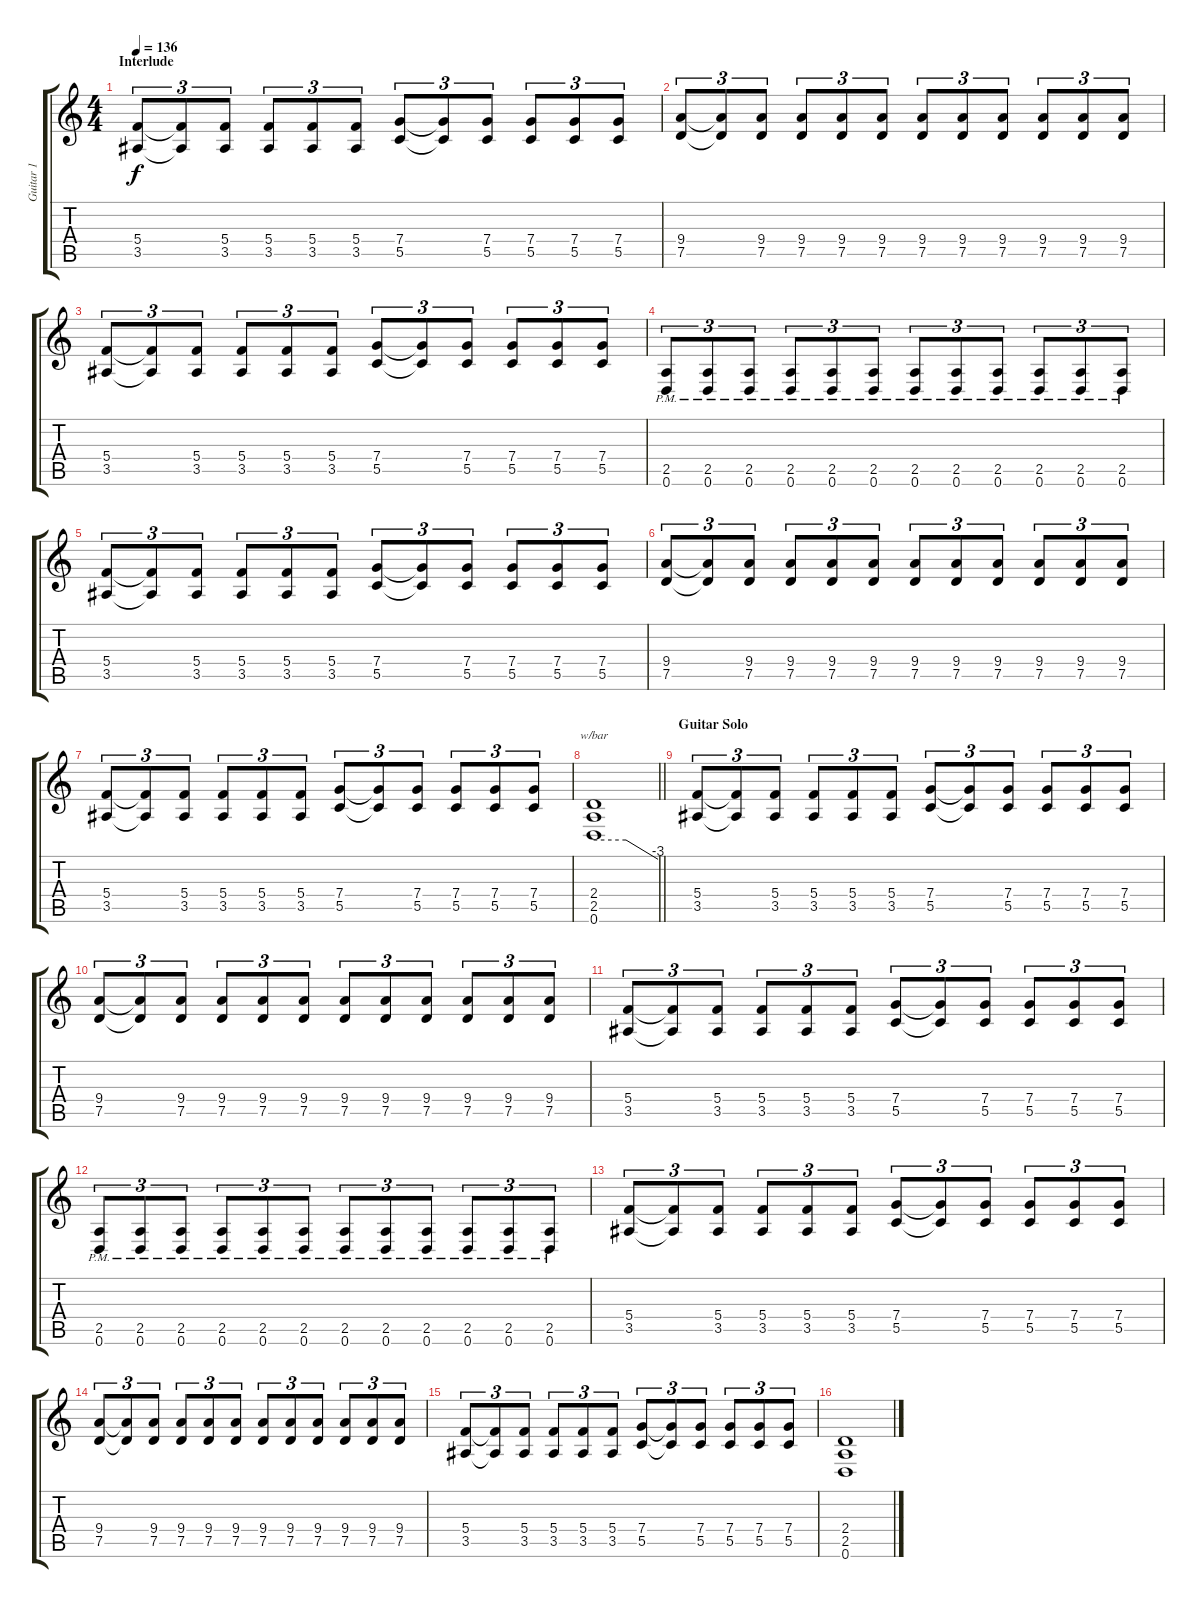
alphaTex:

\track ("Guitar 1" "Guitar 1") {instrument distortionguitar}
\staff {score tabs}
\tuning (D4 A3 F3 C3 G2 D2) {hide}
\ts (4 4)
\section ("" "Interlude")
\tempo 136
\clef g2
\ks c
(5.4 3.5).8{tu (3 2) dy f} (5.4{t} 3.5{t}).8{tu (3 2)} (5.4 3.5).8{tu (3 2)} (5.4 3.5).8{tu (3 2)} (5.4 3.5).8{tu (3 2)} (5.4 3.5).8{tu (3 2)} (7.4 5.5).8{tu (3 2)} (7.4{t} 5.5{t}).8{tu (3 2)} (7.4 5.5).8{tu (3 2)} (7.4 5.5).8{tu (3 2)} (7.4 5.5).8{tu (3 2)} (7.4 5.5).8{tu (3 2)} |
(9.4 7.5).8{tu (3 2)} (9.4{t} 7.5{t}).8{tu (3 2)} (9.4 7.5).8{tu (3 2)} (9.4 7.5).8{tu (3 2)} (9.4 7.5).8{tu (3 2)} (9.4 7.5).8{tu (3 2)} (9.4 7.5).8{tu (3 2)} (9.4 7.5).8{tu (3 2)} (9.4 7.5).8{tu (3 2)} (9.4 7.5).8{tu (3 2)} (9.4 7.5).8{tu (3 2)} (9.4 7.5).8{tu (3 2)} |
(5.4 3.5).8{tu (3 2)} (5.4{t} 3.5{t}).8{tu (3 2)} (5.4 3.5).8{tu (3 2)} (5.4 3.5).8{tu (3 2)} (5.4 3.5).8{tu (3 2)} (5.4 3.5).8{tu (3 2)} (7.4 5.5).8{tu (3 2)} (7.4{t} 5.5{t}).8{tu (3 2)} (7.4 5.5).8{tu (3 2)} (7.4 5.5).8{tu (3 2)} (7.4 5.5).8{tu (3 2)} (7.4 5.5).8{tu (3 2)} |
(2.5{pm} 0.6{pm}).8{tu (3 2)} (2.5{pm} 0.6{pm}).8{tu (3 2)} (2.5{pm} 0.6{pm}).8{tu (3 2)} (2.5{pm} 0.6{pm}).8{tu (3 2)} (2.5{pm} 0.6{pm}).8{tu (3 2)} (2.5{pm} 0.6{pm}).8{tu (3 2)} (2.5{pm} 0.6{pm}).8{tu (3 2)} (2.5{pm} 0.6{pm}).8{tu (3 2)} (2.5{pm} 0.6{pm}).8{tu (3 2)} (2.5{pm} 0.6{pm}).8{tu (3 2)} (2.5{pm} 0.6{pm}).8{tu (3 2)} (2.5{pm} 0.6{pm}).8{tu (3 2)} |
(5.4 3.5).8{tu (3 2)} (5.4{t} 3.5{t}).8{tu (3 2)} (5.4 3.5).8{tu (3 2)} (5.4 3.5).8{tu (3 2)} (5.4 3.5).8{tu (3 2)} (5.4 3.5).8{tu (3 2)} (7.4 5.5).8{tu (3 2)} (7.4{t} 5.5{t}).8{tu (3 2)} (7.4 5.5).8{tu (3 2)} (7.4 5.5).8{tu (3 2)} (7.4 5.5).8{tu (3 2)} (7.4 5.5).8{tu (3 2)} |
(9.4 7.5).8{tu (3 2)} (9.4{t} 7.5{t}).8{tu (3 2)} (9.4 7.5).8{tu (3 2)} (9.4 7.5).8{tu (3 2)} (9.4 7.5).8{tu (3 2)} (9.4 7.5).8{tu (3 2)} (9.4 7.5).8{tu (3 2)} (9.4 7.5).8{tu (3 2)} (9.4 7.5).8{tu (3 2)} (9.4 7.5).8{tu (3 2)} (9.4 7.5).8{tu (3 2)} (9.4 7.5).8{tu (3 2)} |
(5.4 3.5).8{tu (3 2)} (5.4{t} 3.5{t}).8{tu (3 2)} (5.4 3.5).8{tu (3 2)} (5.4 3.5).8{tu (3 2)} (5.4 3.5).8{tu (3 2)} (5.4 3.5).8{tu (3 2)} (7.4 5.5).8{tu (3 2)} (7.4{t} 5.5{t}).8{tu (3 2)} (7.4 5.5).8{tu (3 2)} (7.4 5.5).8{tu (3 2)} (7.4 5.5).8{tu (3 2)} (7.4 5.5).8{tu (3 2)} |
\barLineRight lightlight
(2.4 2.5 0.6).1{tbe (custom default 0 0 30 0 60 -12)} |
\section ("" "Guitar Solo")
(5.4 3.5).8{tu (3 2)} (5.4{t} 3.5{t}).8{tu (3 2)} (5.4 3.5).8{tu (3 2)} (5.4 3.5).8{tu (3 2)} (5.4 3.5).8{tu (3 2)} (5.4 3.5).8{tu (3 2)} (7.4 5.5).8{tu (3 2)} (7.4{t} 5.5{t}).8{tu (3 2)} (7.4 5.5).8{tu (3 2)} (7.4 5.5).8{tu (3 2)} (7.4 5.5).8{tu (3 2)} (7.4 5.5).8{tu (3 2)} |
(9.4 7.5).8{tu (3 2)} (9.4{t} 7.5{t}).8{tu (3 2)} (9.4 7.5).8{tu (3 2)} (9.4 7.5).8{tu (3 2)} (9.4 7.5).8{tu (3 2)} (9.4 7.5).8{tu (3 2)} (9.4 7.5).8{tu (3 2)} (9.4 7.5).8{tu (3 2)} (9.4 7.5).8{tu (3 2)} (9.4 7.5).8{tu (3 2)} (9.4 7.5).8{tu (3 2)} (9.4 7.5).8{tu (3 2)} |
(5.4 3.5).8{tu (3 2)} (5.4{t} 3.5{t}).8{tu (3 2)} (5.4 3.5).8{tu (3 2)} (5.4 3.5).8{tu (3 2)} (5.4 3.5).8{tu (3 2)} (5.4 3.5).8{tu (3 2)} (7.4 5.5).8{tu (3 2)} (7.4{t} 5.5{t}).8{tu (3 2)} (7.4 5.5).8{tu (3 2)} (7.4 5.5).8{tu (3 2)} (7.4 5.5).8{tu (3 2)} (7.4 5.5).8{tu (3 2)} |
(2.5{pm} 0.6{pm}).8{tu (3 2)} (2.5{pm} 0.6{pm}).8{tu (3 2)} (2.5{pm} 0.6{pm}).8{tu (3 2)} (2.5{pm} 0.6{pm}).8{tu (3 2)} (2.5{pm} 0.6{pm}).8{tu (3 2)} (2.5{pm} 0.6{pm}).8{tu (3 2)} (2.5{pm} 0.6{pm}).8{tu (3 2)} (2.5{pm} 0.6{pm}).8{tu (3 2)} (2.5{pm} 0.6{pm}).8{tu (3 2)} (2.5{pm} 0.6{pm}).8{tu (3 2)} (2.5{pm} 0.6{pm}).8{tu (3 2)} (2.5{pm} 0.6{pm}).8{tu (3 2)} |
(5.4 3.5).8{tu (3 2)} (5.4{t} 3.5{t}).8{tu (3 2)} (5.4 3.5).8{tu (3 2)} (5.4 3.5).8{tu (3 2)} (5.4 3.5).8{tu (3 2)} (5.4 3.5).8{tu (3 2)} (7.4 5.5).8{tu (3 2)} (7.4{t} 5.5{t}).8{tu (3 2)} (7.4 5.5).8{tu (3 2)} (7.4 5.5).8{tu (3 2)} (7.4 5.5).8{tu (3 2)} (7.4 5.5).8{tu (3 2)} |
(9.4 7.5).8{tu (3 2)} (9.4{t} 7.5{t}).8{tu (3 2)} (9.4 7.5).8{tu (3 2)} (9.4 7.5).8{tu (3 2)} (9.4 7.5).8{tu (3 2)} (9.4 7.5).8{tu (3 2)} (9.4 7.5).8{tu (3 2)} (9.4 7.5).8{tu (3 2)} (9.4 7.5).8{tu (3 2)} (9.4 7.5).8{tu (3 2)} (9.4 7.5).8{tu (3 2)} (9.4 7.5).8{tu (3 2)} |
(5.4 3.5).8{tu (3 2)} (5.4{t} 3.5{t}).8{tu (3 2)} (5.4 3.5).8{tu (3 2)} (5.4 3.5).8{tu (3 2)} (5.4 3.5).8{tu (3 2)} (5.4 3.5).8{tu (3 2)} (7.4 5.5).8{tu (3 2)} (7.4{t} 5.5{t}).8{tu (3 2)} (7.4 5.5).8{tu (3 2)} (7.4 5.5).8{tu (3 2)} (7.4 5.5).8{tu (3 2)} (7.4 5.5).8{tu (3 2)} |
(2.4 2.5 0.6).1
